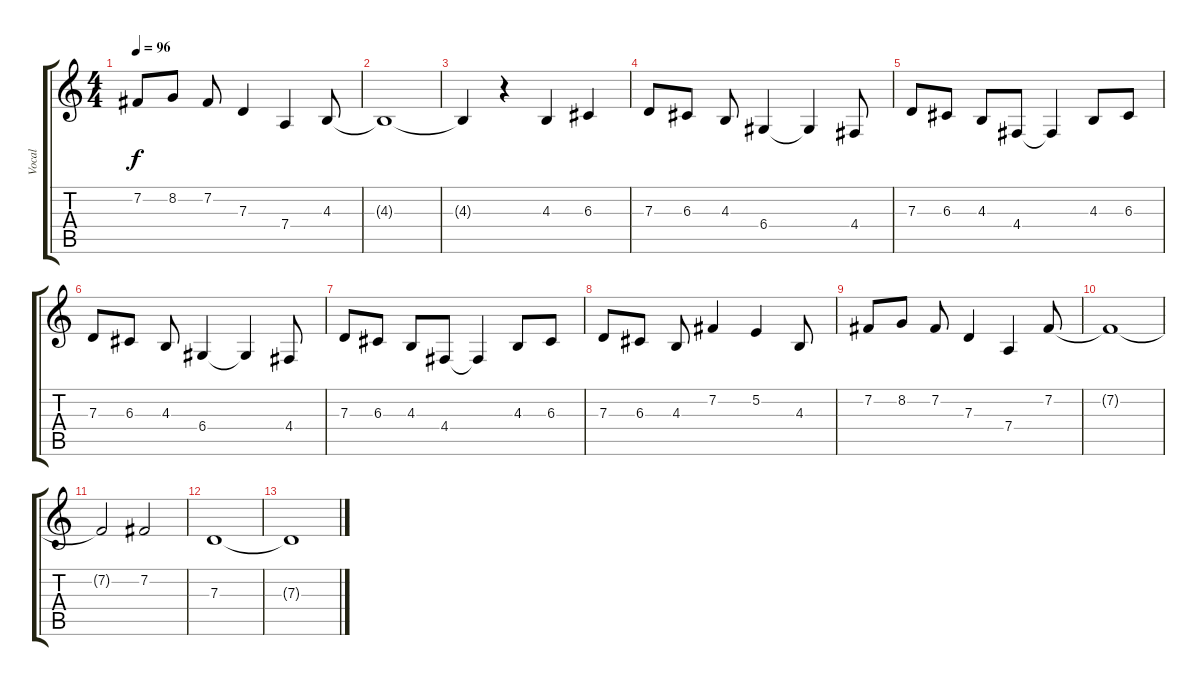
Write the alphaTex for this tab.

\track ("Vocal" "Vocal") {instrument tenorsax}
\staff {score tabs}
\tuning (E4 B3 G3 D3 A2 E2) {hide}
\ts (4 4)
\tempo 96
\clef g2
\ks c
7.2.8{dy f} 8.2.8 7.2.8 7.3.4 7.4.4 4.3.8 |
4.3{t}.1 |
4.3{t}.4 r.4 4.3.4 6.3.4 |
7.3.8 6.3.8 4.3.8 6.4.4 6.4{t}.4 4.4.8 |
7.3.8 6.3.8 4.3.8 4.4.8 4.4{t}.4 4.3.8 6.3.8 |
7.3.8 6.3.8 4.3.8 6.4.4 6.4{t}.4 4.4.8 |
7.3.8 6.3.8 4.3.8 4.4.8 4.4{t}.4 4.3.8 6.3.8 |
7.3.8 6.3.8 4.3.8 7.2.4 5.2.4 4.3.8 |
7.2.8 8.2.8 7.2.8 7.3.4 7.4.4 7.2.8 |
7.2{t}.1 |
7.2{t}.2 7.2.2 |
7.3.1 |
7.3{t}.1
